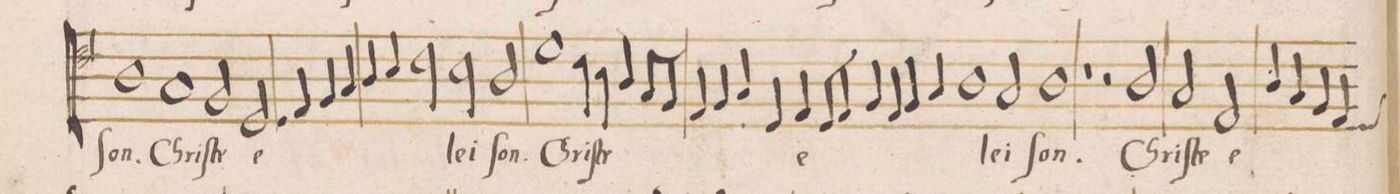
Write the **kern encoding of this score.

**kern	**text
*I"ALTVS	*
*clefC4	*
*k[]	*
*met(C|)	*
*M2/1	*
1A	-ſon.
=56-	=56-
1G	Chri-
2F/	-ſte
2.D/	e-
=57	=57
4E/	.
4F/	.
4G/	.
4A/	.
4B/	.
2c\	.
=58-	=58-
2B\	-lei-
2A/	-ſon.
1d	Chri-
=59-	=59-
4c\	-ſte
4B\	.
4A/	.
8G/L	.
8F/J	.
4E/	.
4F/	.
4G/	.
4D/	.
=60-	=60-
4E/	e-
8D/L	.
8E/J	.
4F/	.
4E/	.
4F/	.
4G/	.
1A\	.
=61-	=61-
2G/	-lei-
1A	-ſon.
=62	=62
1r	.
2r	.
2A/	Chri-
=63	=63
2G/	-ſte
2E/	e-
4A/	.
4G/	.
4F/	.
4E/	.
*custos:D	*
=64-	=64-
*-	*-
